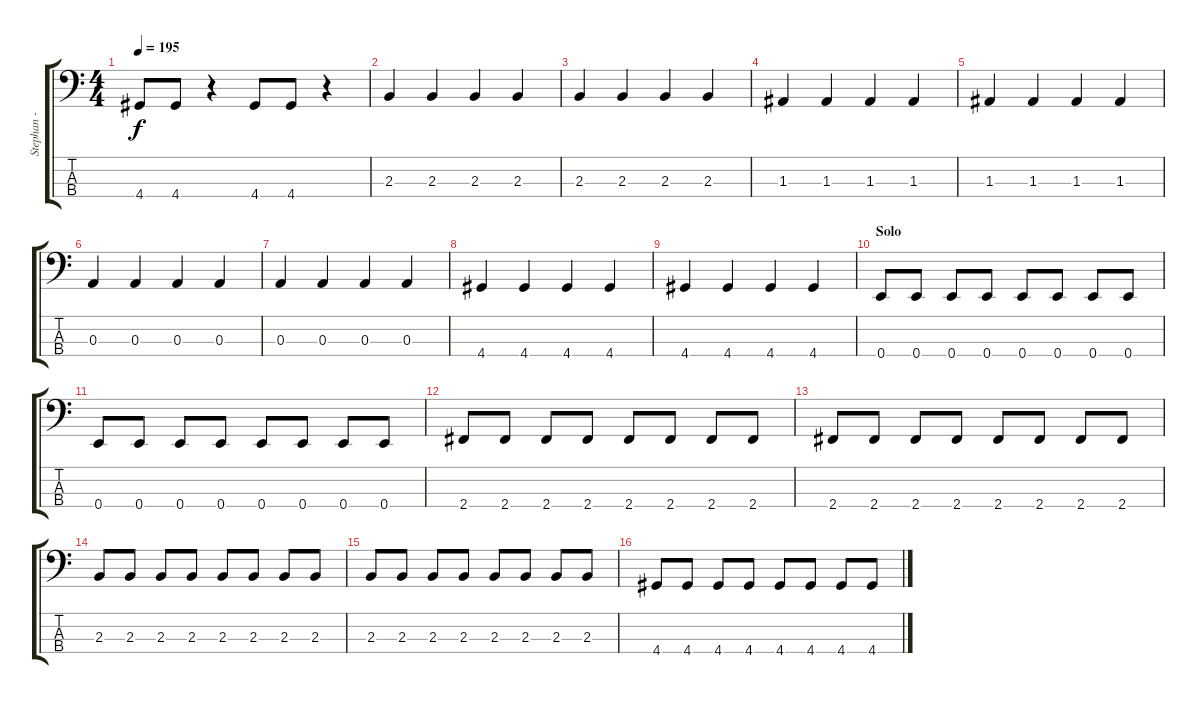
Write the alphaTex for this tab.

\track ("Stephan - Bass" "Stephan - ") {instrument slapbass2}
\staff {score tabs}
\tuning (G2 D2 A1 E1) {hide}
\ts (4 4)
\tempo 195
\clef f4
\ks c
4.4.8{dy f} 4.4.8 r.4 4.4.8 4.4.8 r.4 |
2.3.4 2.3.4 2.3.4 2.3.4 |
2.3.4 2.3.4 2.3.4 2.3.4 |
1.3.4 1.3.4 1.3.4 1.3.4 |
1.3.4 1.3.4 1.3.4 1.3.4 |
0.3.4 0.3.4 0.3.4 0.3.4 |
0.3.4 0.3.4 0.3.4 0.3.4 |
4.4.4 4.4.4 4.4.4 4.4.4 |
4.4.4 4.4.4 4.4.4 4.4.4 |
\section ("" "Solo")
0.4.8 0.4.8 0.4.8 0.4.8 0.4.8 0.4.8 0.4.8 0.4.8 |
0.4.8 0.4.8 0.4.8 0.4.8 0.4.8 0.4.8 0.4.8 0.4.8 |
2.4.8 2.4.8 2.4.8 2.4.8 2.4.8 2.4.8 2.4.8 2.4.8 |
2.4.8 2.4.8 2.4.8 2.4.8 2.4.8 2.4.8 2.4.8 2.4.8 |
2.3.8 2.3.8 2.3.8 2.3.8 2.3.8 2.3.8 2.3.8 2.3.8 |
2.3.8 2.3.8 2.3.8 2.3.8 2.3.8 2.3.8 2.3.8 2.3.8 |
4.4.8 4.4.8 4.4.8 4.4.8 4.4.8 4.4.8 4.4.8 4.4.8
